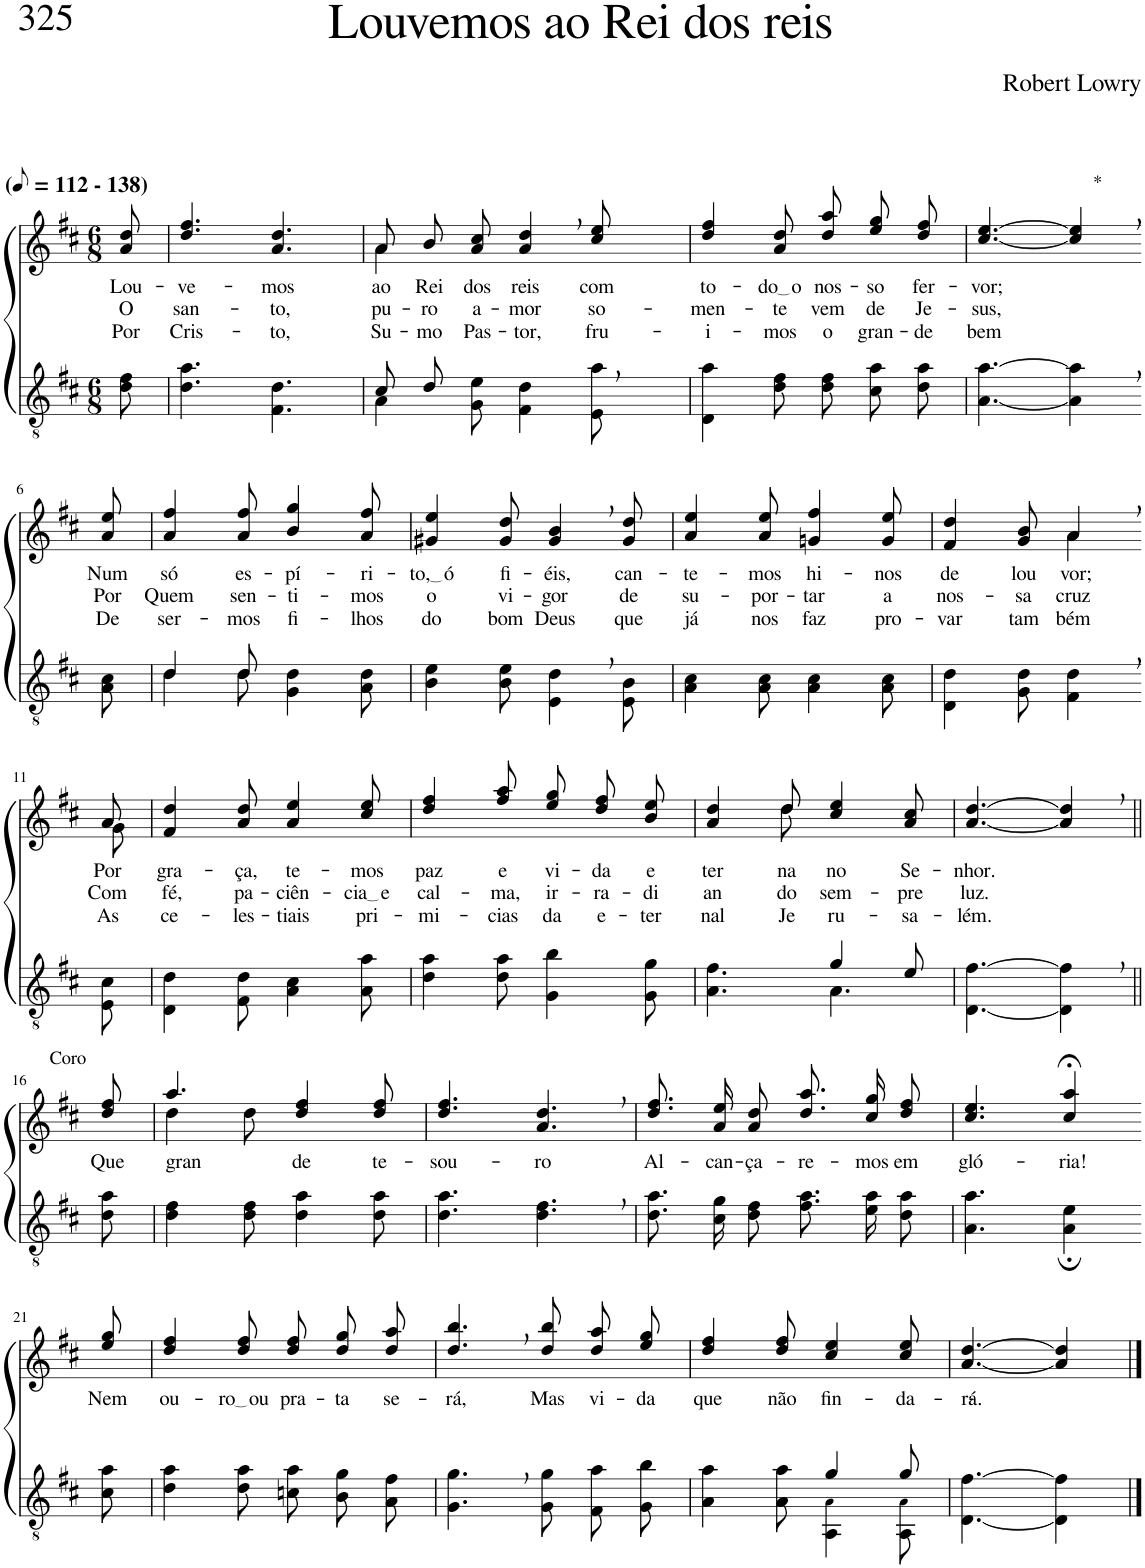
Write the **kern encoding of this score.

**kern	**kern	**text	**text	**text
*part2	*part1	*part1	*part1	*part1
*staff2	*staff1	*staff1	*staff1	*staff1
*I"Parte III e IV	*I"Parte I e II	*	*	*
*clefGv2	*clefG2	*	*	*
*Trd4c7	*Trd4c7	*	*	*
*k[f#c#]	*k[f#c#]	*	*	*
*M6/8	*M6/8	*	*	*
*MM56	*MM56	*	*	*
=1	=1	=1	=1	=1
!	!LO:TX:a:B:t=(	!	!	!
!	!LO:TX:a:B:t=- 138)	!	!	!
!	!	!LO:LY:b	!LO:LY:b	!LO:LY:b
8d\ 8f#\	8a/ 8dd/	Lou-	O	Por
=2	=2	=2	=2	=2
!	!	!LO:LY:b	!LO:LY:b	!LO:LY:b
4.d\ 4.a\	4.dd/ 4.ff#/	-ve-	san-	Cris-
!	!	!LO:LY:b	!LO:LY:b	!LO:LY:b
4.F#\ 4.d\	4.a/ 4.dd/	-mos	-to,	-to,
=3	=3	=3	=3	=3
*^	*^	*	*	*
!	!	!	!	!LO:LY:b	!LO:LY:b	!LO:LY:b
8c#/L	4A\	8a\L	4a\	ao	pu-	Su-
!	!	!	!	!LO:LY:b	!LO:LY:b	!LO:LY:b
8d/J	.	8b\	.	Rei	-ro	-mo
!	!	!	!	!LO:LY:b	!LO:LY:b	!LO:LY:b
8ryy	8G\ 8e\	8a\ 8cc#\J	2ryy	dos	a-	Pas-
!	!	!	!	!LO:LY:b	!LO:LY:b	!LO:LY:b
4.ryy	4F#\ 4d\	4a/, 4dd/,	.	reis	-mor	-tor,
!	!	!	!	!LO:LY:b	!LO:LY:b	!LO:LY:b
.	8E\ 8a\	8cc#/ 8ee/	.	com	so-	fru-
*	*	*v	*v	*	*	*
=4	=4	=4	=4	=4	=4
!	!	!	!LO:LY:b	!LO:LY:b	!LO:LY:b
*v	*v	*	*	*	*
4D\ 4a\	4dd/ 4ff#/	to-	-men-	-i-
!	!	!LO:LY:b	!LO:LY:b	!LO:LY:b
8d\ 8f#\	8a/ 8dd/	do o	-te	-mos
!	!	!LO:LY:b	!LO:LY:b	!LO:LY:b
8d\ 8f#\L	8dd\ 8aa\L	nos-	vem	o
!	!	!LO:LY:b	!LO:LY:b	!LO:LY:b
8c#\ 8a\	8ee\ 8gg\	-so	de	gran-
!	!	!LO:LY:b	!LO:LY:b	!LO:LY:b
8d\ 8a\J	8dd\ 8ff#\J	fer-	Je-	-de
=5	=5	=5	=5	=5
!	!	!LO:LY:b	!LO:LY:b	!LO:LY:b
[4.A\ [4.a\	[4.cc#/ [4.ee/	-vor;	-sus,	bem
!	!LO:TX:a:t=*	!	!	!
4A\], 4a\],	4cc#/], 4ee/],	.	.	.
!!LO:LB:g=z
=6-	=6-	=6-	=6-	=6-
!	!	!LO:LY:b	!LO:LY:b	!LO:LY:b
8A\ 8c#\	8a/ 8ee/	Num	Por	De
=7	=7	=7	=7	=7
*^	*	*	*	*
!	!	!	!LO:LY:b	!LO:LY:b	!LO:LY:b
4d/	4d\	4a/ 4ff#/	só	Quem	ser-
!	!	!	!LO:LY:b	!LO:LY:b	!LO:LY:b
8d/	8d\	8a/ 8ff#/	es-	sen-	-mos
!	!	!	!LO:LY:b	!LO:LY:b	!LO:LY:b
4.ryy	4G\ 4d\	4b/ 4gg/	-pí-	-ti-	fi-
!	!	!	!LO:LY:b	!LO:LY:b	!LO:LY:b
.	8A\ 8d\	8a/ 8ff#/	-ri-	-mos	-lhos
=8	=8	=8	=8	=8	=8
!	!	!	!LO:LY:b	!LO:LY:b	!LO:LY:b
*v	*v	*	*	*	*
4B\ 4e\	4g#X/ 4ee/	to, ó	o	do
!	!	!LO:LY:b	!LO:LY:b	!LO:LY:b
8B\ 8e\	8g#/ 8dd/	fi-	vi-	bom
!	!	!LO:LY:b	!LO:LY:b	!LO:LY:b
4E\, 4d\,	4g#/, 4b/,	-éis,	-gor	Deus
!	!	!LO:LY:b	!LO:LY:b	!LO:LY:b
8E\ 8B\	8g#/ 8dd/	can-	de	que
=9	=9	=9	=9	=9
!	!	!LO:LY:b	!LO:LY:b	!LO:LY:b
4A\ 4c#\	4a/ 4ee/	-te-	su-	já
!	!	!LO:LY:b	!LO:LY:b	!LO:LY:b
8A\ 8c#\	8a/ 8ee/	-mos	-por-	nos
!	!	!LO:LY:b	!LO:LY:b	!LO:LY:b
4A\ 4c#\	4gn/ 4ff#/	hi-	-tar	faz
!	!	!LO:LY:b	!LO:LY:b	!LO:LY:b
8A\ 8c#\	8g/ 8ee/	-nos	a	pro-
=10	=10	=10	=10	=10
!	!	!LO:LY:b	!LO:LY:b	!LO:LY:b
*	*^	*	*	*
4D\ 4d\	4f#/ 4dd/	4.ryy	de	nos-	-var
!	!	!	!LO:LY:b	!LO:LY:b	!LO:LY:b
8G\ 8d\	8g/ 8b/	.	lou-	-sa	tam-
!	!	!	!LO:LY:b	!LO:LY:b	!LO:LY:b
4F#\, 4d\,	4a,/	4a\	-vor;	cruz	-bém
!!LO:LB:g=z	!!
=11-	=11-	=11-	=11-	=11-	=11-
!	!	!	!LO:LY:b	!LO:LY:b	!LO:LY:b
8E\ 8c#\	8a/	8g\	Por	Com	As
=12	=12	=12	=12	=12	=12
!	!	!	!LO:LY:b	!LO:LY:b	!LO:LY:b
*	*v	*v	*	*	*
4D\ 4d\	4f#/ 4dd/	gra-	fé,	ce-
!	!	!LO:LY:b	!LO:LY:b	!LO:LY:b
8F#\ 8d\	8a/ 8dd/	-ça,	pa-	-les-
!	!	!LO:LY:b	!LO:LY:b	!LO:LY:b
4A\ 4c#\	4a/ 4ee/	te-	-ciên-	-tiais
!	!	!LO:LY:b	!LO:LY:b	!LO:LY:b
8A\ 8a\	8cc#/ 8ee/	-mos	cia e	pri-
=13	=13	=13	=13	=13
!	!	!LO:LY:b	!LO:LY:b	!LO:LY:b
4d\ 4a\	4dd/ 4ff#/	paz	cal-	-mi-
!	!	!LO:LY:b	!LO:LY:b	!LO:LY:b
8d\ 8a\	8ff#/ 8aa/	e	-ma,	-cias
!	!	!LO:LY:b	!LO:LY:b	!LO:LY:b
4G\ 4b\	8ee\ 8gg\L	vi-	ir-	da
!	!	!LO:LY:b	!LO:LY:b	!LO:LY:b
.	8dd\ 8ff#\	-da	-ra-	e-
!	!	!LO:LY:b	!LO:LY:b	!LO:LY:b
8G\ 8g\	8b\ 8ee\J	e-	-di-	-ter-
=14	=14	=14	=14	=14
*^	*^	*	*	*
!	!	!	!	!LO:LY:b	!LO:LY:b	!LO:LY:b
4.ryy	4.A\ 4.f#\	4ryy	4a/ 4dd/	-ter-	-an-	-nal
!	!	!	!	!LO:LY:b	!LO:LY:b	!LO:LY:b
.	.	8dd\	8dd/	-na	-do	Je-
!	!	!	!	!LO:LY:b	!LO:LY:b	!LO:LY:b
4g/	4.A\	4.ryy	4cc#/ 4ee/	no	sem-	-ru-
!	!	!	!	!LO:LY:b	!LO:LY:b	!LO:LY:b
8e/	.	.	8a/ 8cc#/	Se-	-pre	-sa-
*v	*v	*	*	*	*	*
=15	=15	=15	=15	=15	=15
!	!	!	!LO:LY:b	!LO:LY:b	!LO:LY:b
*	*v	*v	*	*	*
[4.D\ [4.f#\	[4.a/ [4.dd/	-nhor.	luz.	-lém.
4D\], 4f#\],	4a/], 4dd/],	.	.	.
!!LO:LB:g=z
=16||	=16||	=16||	=16||	=16||
!	!LO:TX:a:t=Coro	!	!	!
!	!	!LO:LY:b	!	!
8d\ 8a\	8dd/ 8ff#/	Que	.	.
=17	=17	=17	=17	=17
*	*^	*	*	*
!	!	!	!LO:LY:b	!	!
4d\ 4f#\	4.aa/	4dd\	gran-	.	.
8d\ 8f#\	.	8dd\	.	.	.
!	!	!	!LO:LY:b	!	!
4d\ 4a\	4dd/ 4ff#/	4.ryy	-de	.	.
!	!	!	!LO:LY:b	!	!
8d\ 8a\	8dd/ 8ff#/	.	te-	.	.
*	*v	*v	*	*	*
=18	=18	=18	=18	=18
!	!	!LO:LY:b	!	!
4.d\ 4.a\	4.dd/ 4.ff#/	-sou-	.	.
!	!	!LO:LY:b	!	!
4.d\, 4.f#\,	4.a/, 4.dd/,	-ro	.	.
=19	=19	=19	=19	=19
!	!	!LO:LY:b	!	!
8.d\ 8.a\L	8.dd\ 8.ff#\L	Al-	.	.
!	!	!LO:LY:b	!	!
16c#\ 16g\K	16a\ 16ee\K	-can-	.	.
!	!	!LO:LY:b	!	!
8d\ 8f#\J	8a\ 8dd\J	-ça-	.	.
!	!	!LO:LY:b	!	!
8.f#\ 8.a\L	8.dd\ 8.aa\L	-re-	.	.
!	!	!LO:LY:b	!	!
16e\ 16a\K	16cc#\ 16gg\K	-mos	.	.
!	!	!LO:LY:b	!	!
8d\ 8a\J	8dd\ 8ff#\J	em	.	.
=20	=20	=20	=20	=20
!	!	!LO:LY:b	!	!
4.A\ 4.a\	4.cc#/ 4.ee/	gló-	.	.
!	!	!LO:LY:b	!	!
4A\; 4e\;	4cc#/;< 4aa/;<	-ria!	.	.
!!LO:LB:g=z
=21-	=21-	=21-	=21-	=21-
!	!	!LO:LY:b	!	!
8c#\ 8a\	8ee/ 8gg/	Nem	.	.
=22	=22	=22	=22	=22
!	!	!LO:LY:b	!	!
4d\ 4a\	4dd/ 4ff#/	ou-	.	.
!	!	!LO:LY:b	!	!
8d\ 8a\	8dd/ 8ff#/	ro ou	.	.
!	!	!LO:LY:b	!	!
8cn\ 8a\L	8dd\ 8ff#\L	pra-	.	.
!	!	!LO:LY:b	!	!
8B\ 8g\	8dd\ 8gg\	-ta	.	.
!	!	!LO:LY:b	!	!
8A\ 8f#\J	8dd\ 8aa\J	se-	.	.
=23	=23	=23	=23	=23
!	!	!LO:LY:b	!	!
4.G\, 4.g\,	4.dd/, 4.bb/,	-rá,	.	.
!	!	!LO:LY:b	!	!
8G\ 8g\L	8dd\ 8bb\L	Mas	.	.
!	!	!LO:LY:b	!	!
8F#\ 8a\	8dd\ 8aa\	vi-	.	.
!	!	!LO:LY:b	!	!
8G\ 8b\J	8ee\ 8gg\J	-da	.	.
=24	=24	=24	=24	=24
*^	*	*	*	*
!	!	!	!LO:LY:b	!	!
4.ryy	4A\ 4a\	4dd/ 4ff#/	que	.	.
!	!	!	!LO:LY:b	!	!
.	8A\ 8a\	8dd/ 8ff#/	não	.	.
!	!	!	!LO:LY:b	!	!
4g/	4AA\ 4A!\	4cc#/ 4ee/	fin-	.	.
!	!	!	!LO:LY:b	!	!
8g/	8AA\ 8A!\	8cc#/ 8ee/	-da-	.	.
=25	=25	=25	=25	=25	=25
!	!	!	!LO:LY:b	!	!
*v	*v	*	*	*	*
[4.D\ [4.f#\	[4.a/ [4.dd/	-rá.-	.	.
4D\] 4f#\]	4a/] 4dd/]	.	.	.
==	==	==	==	==
*-	*-	*-	*-	*-
